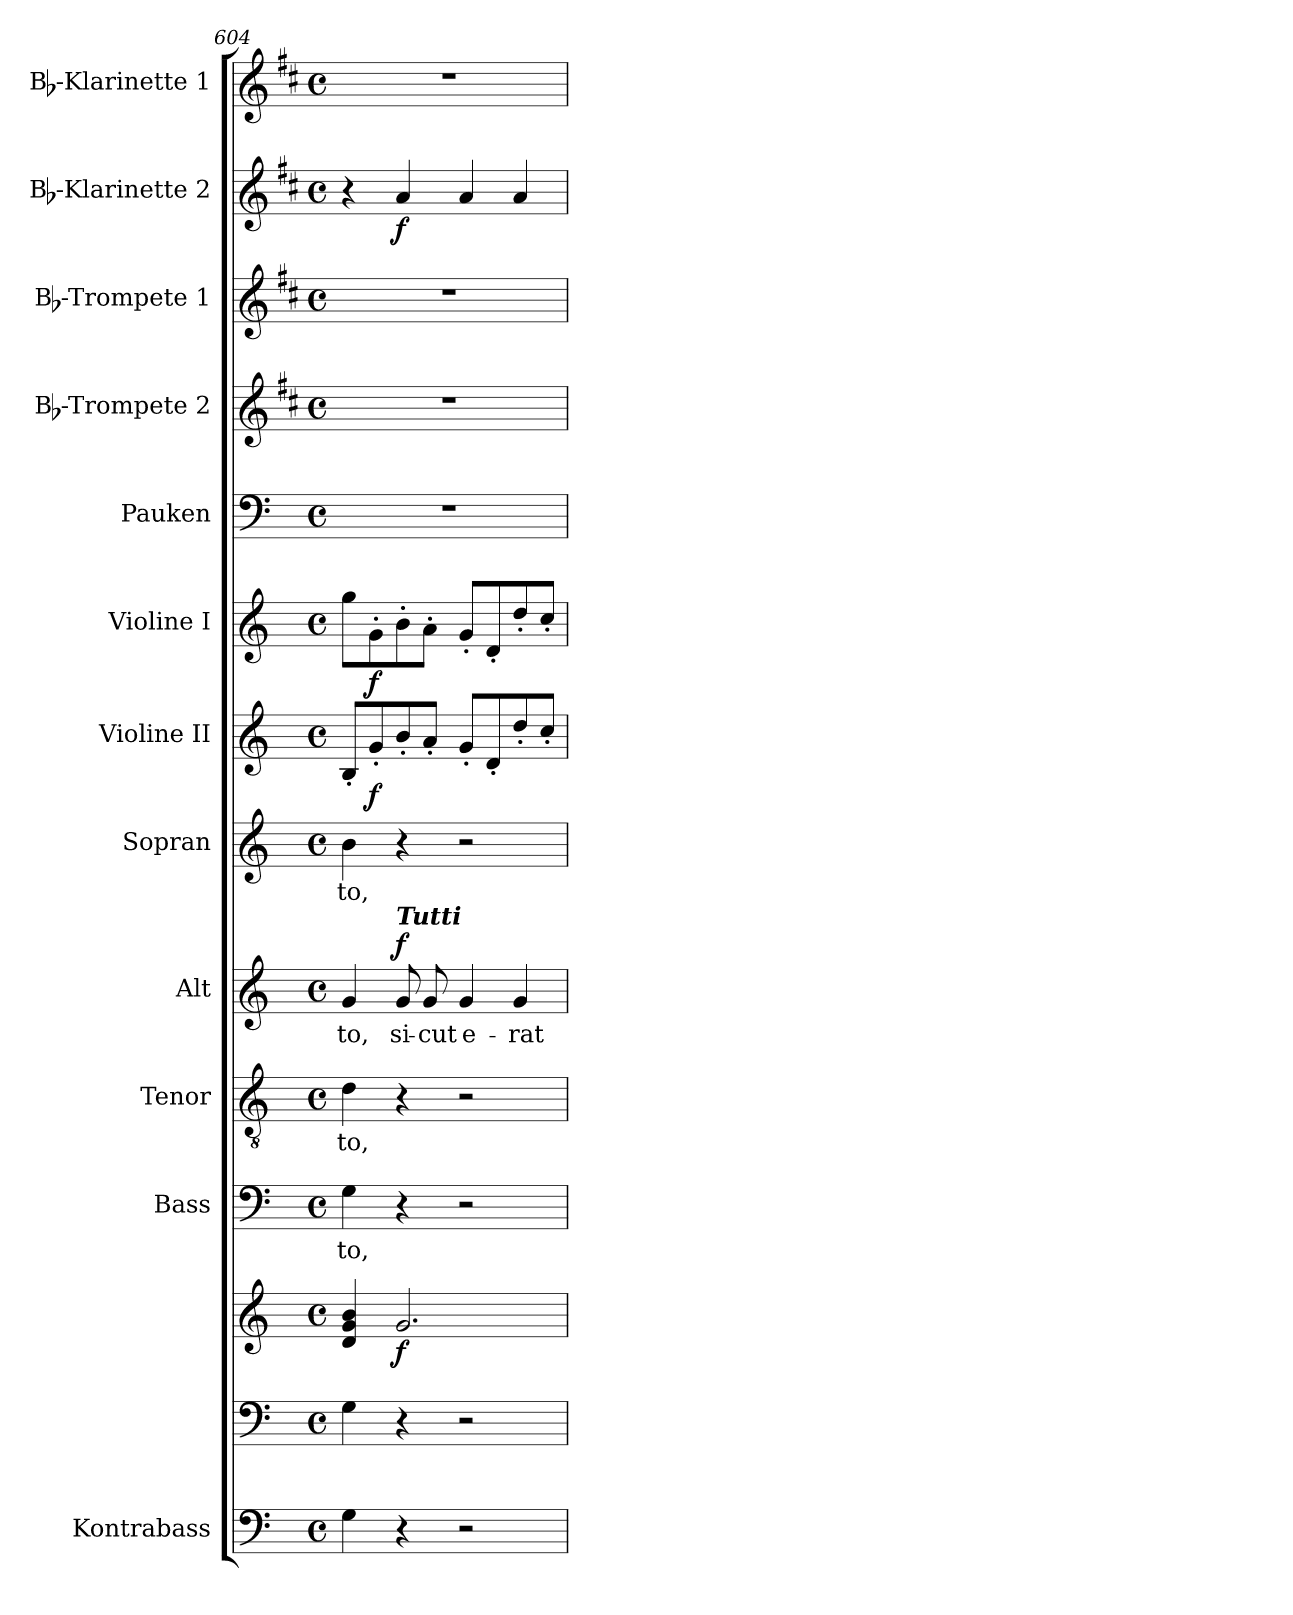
**kern	**kern	**kern	**dynam	**kern	**text	**kern	**text	**kern	**text	**dynam	**kern	**text	**kern	**dynam	**kern	**dynam	**kern	**kern	**kern	**kern	**dynam	**kern
*part13	*part12	*part12	*part12	*part11	*part11	*part10	*part10	*part9	*part9	*part9	*part8	*part8	*part7	*part7	*part6	*part6	*part5	*part4	*part3	*part2	*part2	*part1
*staff14	*staff13	*staff12	*staff12/13	*staff11	*staff11	*staff10	*staff10	*staff9	*staff9	*staff9	*staff8	*staff8	*staff7	*staff7	*staff6	*staff6	*staff5	*staff4	*staff3	*staff2	*staff2	*staff1
*I"Kontrabass	*	*	*	*I"Bass	*	*I"Tenor	*	*I"Alt	*	*	*I"Sopran	*	*I"Violine II	*	*I"Violine I	*	*I"Pauken	*I"Bb-Trompete 2	*I"Bb-Trompete 1	*I"Bb-Klarinette 2	*	*I"Bb-Klarinette 1
*I'Kb.	*	*	*	*I'B.	*	*I'T.	*	*I'A.	*	*	*I'S.	*	*I'Vl. II	*	*I'Vl. I	*	*I'Pk.	*I'Bb Trp. 2	*I'Bb Trp. 1	*I'Bb Kl. 2	*	*I'Bb Kl. 1
!!LO:PB:g=z
*clefF4	*clefF4	*clefG2	*	*clefF4	*	*clefGv2	*	*clefG2	*	*	*clefG2	*	*clefG2	*	*clefG2	*	*clefF4	*clefG2	*clefG2	*clefG2	*	*clefG2
*ITrd7c12	*	*	*	*	*	*	*	*	*	*	*	*	*	*	*	*	*	*ITrd1c2	*ITrd1c2	*ITrd1c2	*	*ITrd1c2
*k[]	*k[]	*k[]	*	*k[]	*	*k[]	*	*k[]	*	*	*k[]	*	*k[]	*	*k[]	*	*k[]	*k[]	*k[]	*k[]	*	*k[]
*C:	*C:	*C:	*	*C:	*	*C:	*	*C:	*	*	*C:	*	*C:	*	*C:	*	*C:	*C:	*C:	*C:	*	*C:
*M4/4	*M4/4	*M4/4	*	*M4/4	*	*M4/4	*	*M4/4	*	*	*M4/4	*	*M4/4	*	*M4/4	*	*M4/4	*M4/4	*M4/4	*M4/4	*	*M4/4
*met(c)	*met(c)	*met(c)	*	*met(c)	*	*met(c)	*	*met(c)	*	*	*met(c)	*	*met(c)	*	*met(c)	*	*met(c)	*met(c)	*met(c)	*met(c)	*	*met(c)
=604	=604	=604	=604	=604	=604	=604	=604	=604	=604	=604	=604	=604	=604	=604	=604	=604	=604	=604	=604	=604	=604	=604
!	!	!	!	!	!LO:LY:b	!	!LO:LY:b	!	!LO:LY:b	!	!	!LO:LY:b	!	!	!	!	!	!	!	!	!	!
4GG\	4G\	4d/ 4g/ 4b/	.	4G\	-to,	4d\	-to,	4g/	-to,	.	4b\	-to,	8B'</L	.	8gg\L	.	1r	1r	1r	4r	.	1r
!	!	!	!	!	!	!	!	!	!	!	!	!	!	!LO:DY:b	!	!LO:DY:b	!	!	!	!	!	!
.	.	.	.	.	.	.	.	.	.	.	.	.	8g'</	f	8g'>\	f	.	.	.	.	.	.
!	!	!	!	!	!	!	!	!LO:TX:a:Bi:t=Tutti	!	!	!	!	!	!	!	!	!	!	!	!	!	!
!	!	!	!LO:DY:b	!	!	!	!	!	!LO:LY:b	!LO:DY:a	!	!	!	!	!	!	!	!	!	!	!LO:DY:b	!
4r	4r	2.g/	f	4r	.	4r	.	8g/	si-	f	4r	.	8b'</	.	8b'>\	.	.	.	.	4g/	f	.
!	!	!	!	!	!	!	!	!	!LO:LY:b	!	!	!	!	!	!	!	!	!	!	!	!	!
.	.	.	.	.	.	.	.	8g/	-cut	.	.	.	8a'</J	.	8a'>\J	.	.	.	.	.	.	.
!	!	!	!	!	!	!	!	!	!LO:LY:b	!	!	!	!	!	!	!	!	!	!	!	!	!
2r	2r	.	.	2r	.	2r	.	4g/	e-	.	2r	.	8g'</L	.	8g'</L	.	.	.	.	4g/	.	.
.	.	.	.	.	.	.	.	.	.	.	.	.	8d'</	.	8d'</	.	.	.	.	.	.	.
!	!	!	!	!	!	!	!	!	!LO:LY:b	!	!	!	!	!	!	!	!	!	!	!	!	!
.	.	.	.	.	.	.	.	4g/	-rat	.	.	.	8dd'</	.	8dd'</	.	.	.	.	4g/	.	.
.	.	.	.	.	.	.	.	.	.	.	.	.	8cc'</J	.	8cc'</J	.	.	.	.	.	.	.
=	=	=	=	=	=	=	=	=	=	=	=	=	=	=	=	=	=	=	=	=	=	=
*-	*-	*-	*-	*-	*-	*-	*-	*-	*-	*-	*-	*-	*-	*-	*-	*-	*-	*-	*-	*-	*-	*-
